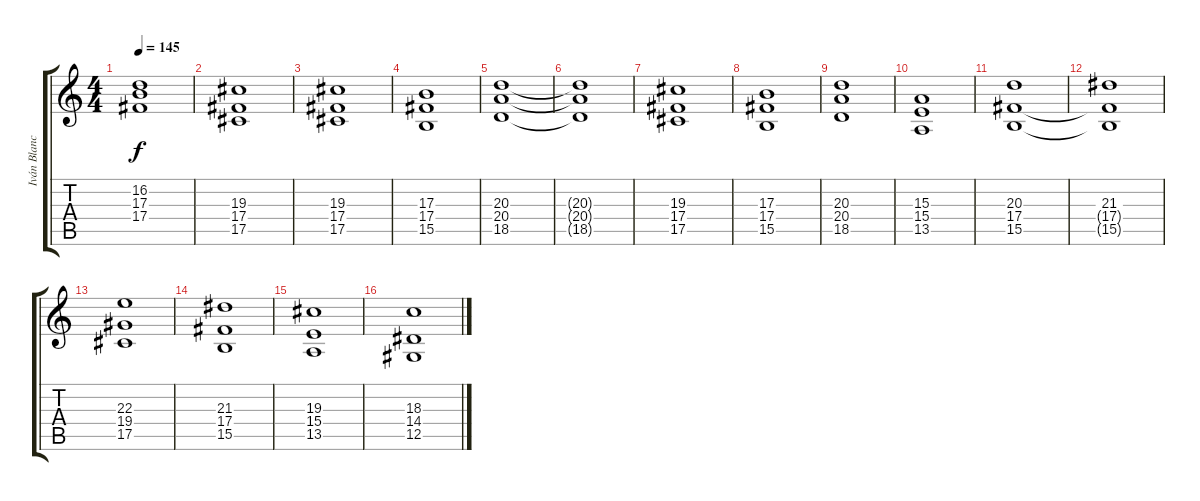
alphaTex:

\track ("Iván Blanco" "Iván Blanc") {instrument lead6voice}
\staff {score tabs}
\tuning (Eb4 Bb3 Gb3 Db3 Ab2 Eb2) {hide}
\ts (4 4)
\tempo 145
\clef g2
\ks c
(16.2 17.3 17.4).1{dy f} |
(19.3 17.4 17.5).1 |
(19.3 17.4 17.5).1 |
(17.3 17.4 15.5).1 |
(20.3 20.4 18.5).1 |
(20.3{t} 20.4{t} 18.5{t}).1 |
(19.3 17.4 17.5).1 |
(17.3 17.4 15.5).1 |
(20.3 20.4 18.5).1 |
(15.3 15.4 13.5).1 |
(20.3 17.4 15.5).1 |
(21.3 17.4{t} 15.5{t}).1 |
(22.3 19.4 17.5).1 |
(21.3 17.4 15.5).1 |
(19.3 15.4 13.5).1 |
(18.3 14.4 12.5).1
